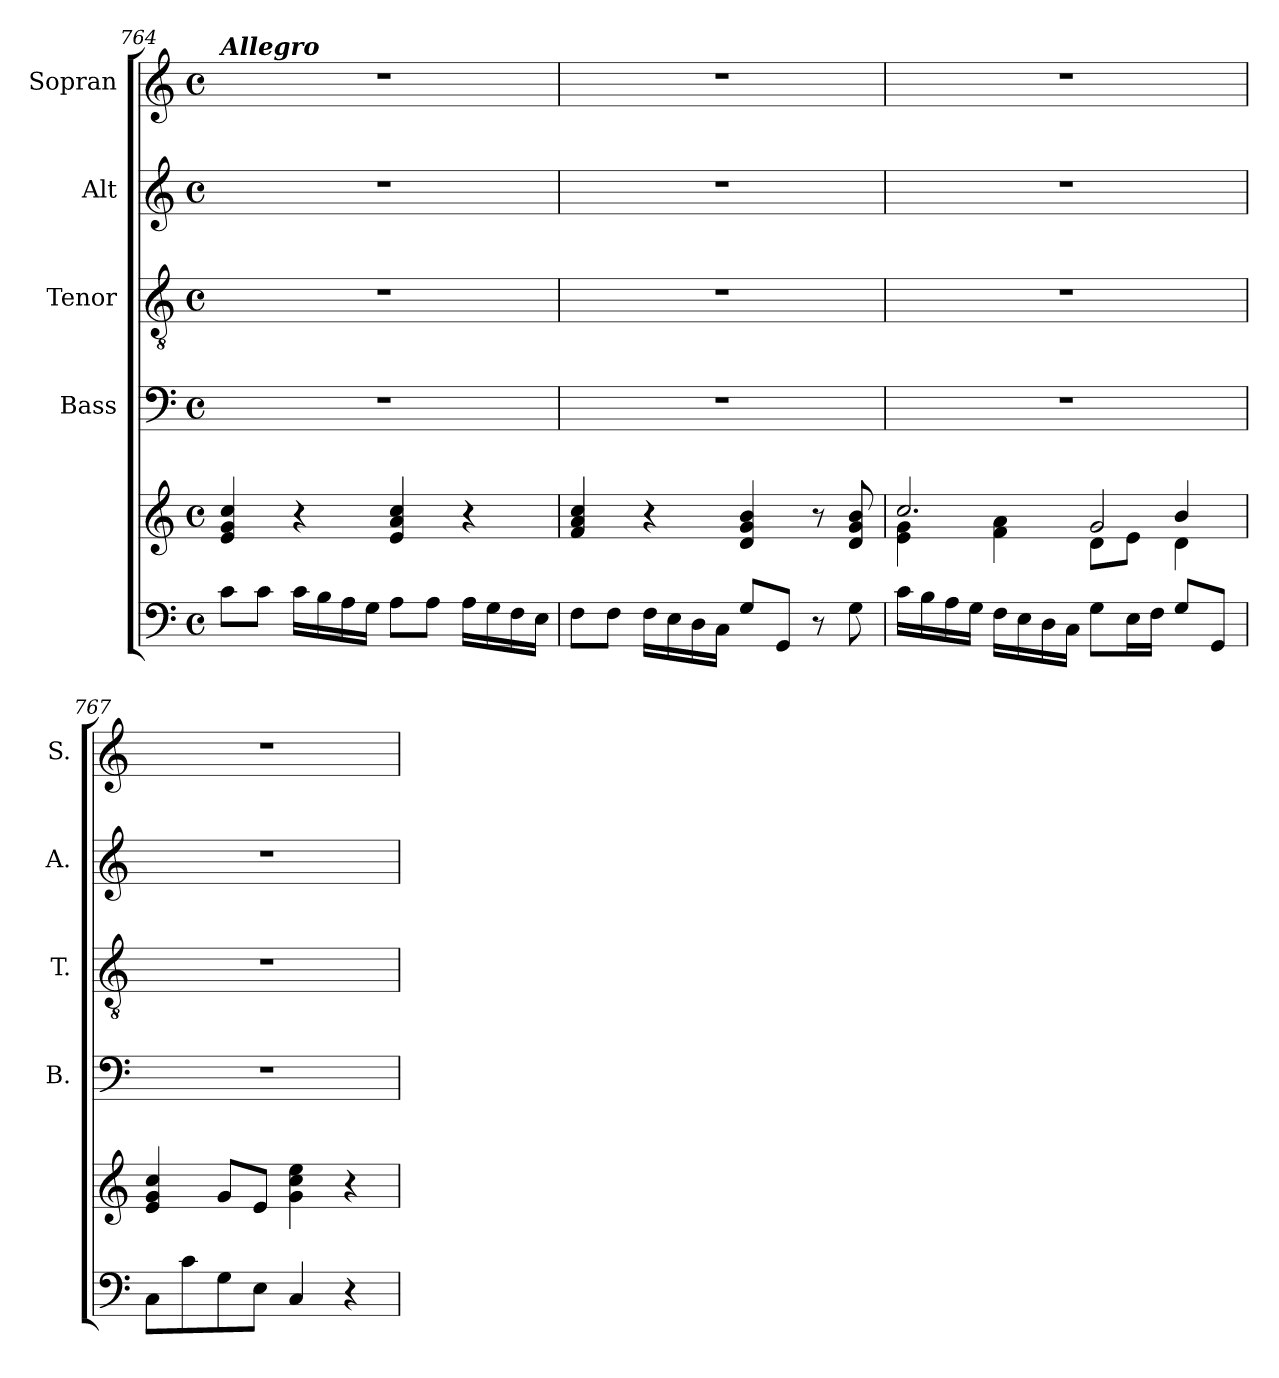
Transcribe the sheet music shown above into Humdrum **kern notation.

**kern	**kern	**kern	**kern	**kern	**kern
*part5	*part5	*part4	*part3	*part2	*part1
*staff6	*staff5	*staff4	*staff3	*staff2	*staff1
*	*	*I"Bass	*I"Tenor	*I"Alt	*I"Sopran
*	*	*I'B.	*I'T.	*I'A.	*I'S.
!!LO:PB:g=z
*clefF4	*clefG2	*clefF4	*clefGv2	*clefG2	*clefG2
*k[]	*k[]	*k[]	*k[]	*k[]	*k[]
*C:	*C:	*C:	*C:	*C:	*C:
*M4/4	*M4/4	*M4/4	*M4/4	*M4/4	*M4/4
*met(c)	*met(c)	*met(c)	*met(c)	*met(c)	*met(c)
=764	=764	=764	=764	=764	=764
!	!	!	!	!	!LO:TX:a:Bi:t=Allegro
8c\L	4e/ 4g/ 4cc/	1r	1r	1r	1r
8c\J	.	.	.	.	.
16c\LL	4r	.	.	.	.
16B\	.	.	.	.	.
16A\	.	.	.	.	.
16G\JJ	.	.	.	.	.
8A\L	4e/ 4a/ 4cc/	.	.	.	.
8A\J	.	.	.	.	.
16A\LL	4r	.	.	.	.
16G\	.	.	.	.	.
16F\	.	.	.	.	.
16E\JJ	.	.	.	.	.
=765	=765	=765	=765	=765	=765
8F\L	4f/ 4a/ 4cc/	1r	1r	1r	1r
8F\J	.	.	.	.	.
16F\LL	4r	.	.	.	.
16E\	.	.	.	.	.
16D\	.	.	.	.	.
16C\JJ	.	.	.	.	.
8G/L	4d/ 4g/ 4b/	.	.	.	.
8GG/J	.	.	.	.	.
8r	8r	.	.	.	.
8G\	8d/ 8g/ 8b/	.	.	.	.
=766	=766	=766	=766	=766	=766
*	*^	*	*	*	*
*	*	*^	*	*	*	*
16c\LL	2.cc/	4e\ 4g\	2ryy	1r	1r	1r	1r
16B\	.	.	.	.	.	.	.
16A\	.	.	.	.	.	.	.
16G\JJ	.	.	.	.	.	.	.
16F\LL	.	4f\ 4a\	.	.	.	.	.
16E\	.	.	.	.	.	.	.
16D\	.	.	.	.	.	.	.
16C\JJ	.	.	.	.	.	.	.
8G\L	.	8d\L	2g/	.	.	.	.
16E\L	.	8e\J	.	.	.	.	.
16F\JJ	.	.	.	.	.	.	.
8G/L	4b/	4d\	.	.	.	.	.
8GG/J	.	.	.	.	.	.	.
*	*v	*v	*v	*	*	*	*
=767	=767	=767	=767	=767	=767
8C\L	4e/ 4g/ 4cc/	1r	1r	1r	1r
8c\	.	.	.	.	.
8G\	8g/L	.	.	.	.
8E\J	8e/J	.	.	.	.
4C/	4g\ 4cc\ 4ee\	.	.	.	.
4r	4r	.	.	.	.
=	=	=	=	=	=
*-	*-	*-	*-	*-	*-
